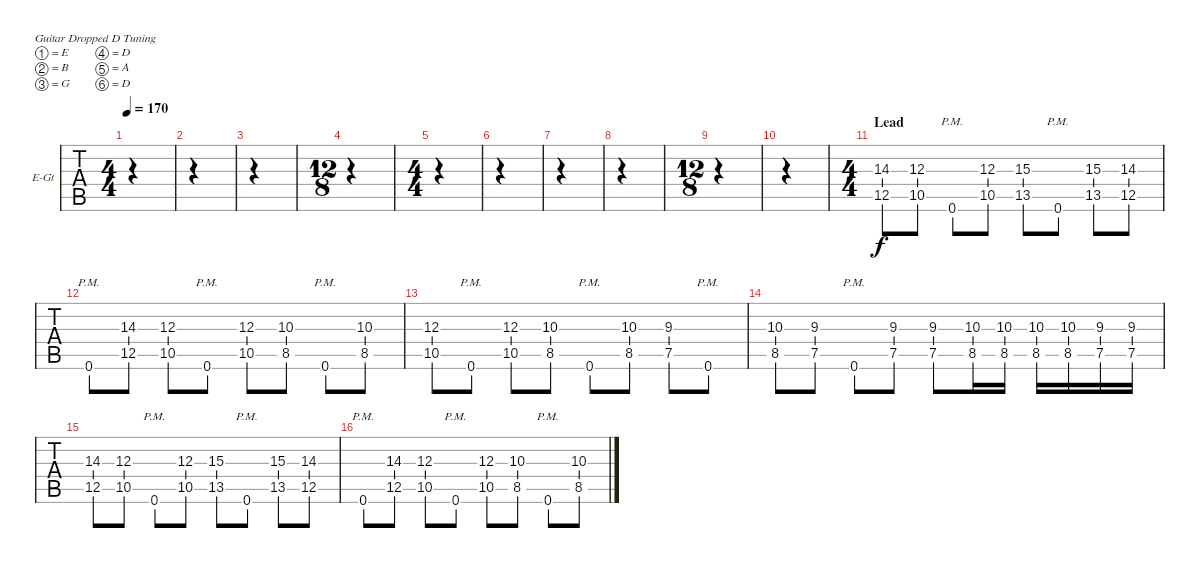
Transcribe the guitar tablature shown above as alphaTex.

\defaultSystemsLayout 4
\bracketExtendMode groupsimilarinstruments
\firstSystemTrackNameOrientation horizontal
\otherSystemsTrackNameOrientation horizontal
\track ("Mark Morton lead" "E-Gt") {instrument distortionguitar}
\staff {tabs}
\tuning (E4 B3 G3 D3 A2 D2)
\ts (4 4)
\tempo 170
\clef g2
\ks c
|
|
|
\ts (12 8)
|
\ts (4 4)
|
|
|
|
\ts (12 8)
|
|
\ts (4 4)
\section ("" "Lead")
(12.5 14.3).8 (12.3 10.5).8 0.6{pm}.8 (10.5 12.3).8 (13.5 15.3).8 0.6{pm}.8 (13.5 15.3).8 (12.5 14.3).8 |
0.6{pm}.8 (12.5 14.3).8 (10.5 12.3).8 0.6{pm}.8 (10.5 12.3).8 (8.5 10.3).8 0.6{pm}.8 (8.5 10.3).8 |
(10.5 12.3).8 0.6{pm}.8 (10.5 12.3).8 (8.5 10.3).8 0.6{pm}.8 (8.5 10.3).8 (7.5 9.3).8 0.6{pm}.8 |
(8.5 10.3).8 (7.5 9.3).8 0.6{pm}.8 (7.5 9.3).8 (7.5 9.3).8 (8.5 10.3).16 (8.5 10.3).16 (8.5 10.3).16 (8.5 10.3).16 (7.5 9.3).16 (7.5 9.3).16 |
(12.5 14.3).8 (12.3 10.5).8 0.6{pm}.8 (10.5 12.3).8 (13.5 15.3).8 0.6{pm}.8 (13.5 15.3).8 (12.5 14.3).8 |
0.6{pm}.8 (12.5 14.3).8 (10.5 12.3).8 0.6{pm}.8 (10.5 12.3).8 (8.5 10.3).8 0.6{pm}.8 (8.5 10.3).8
